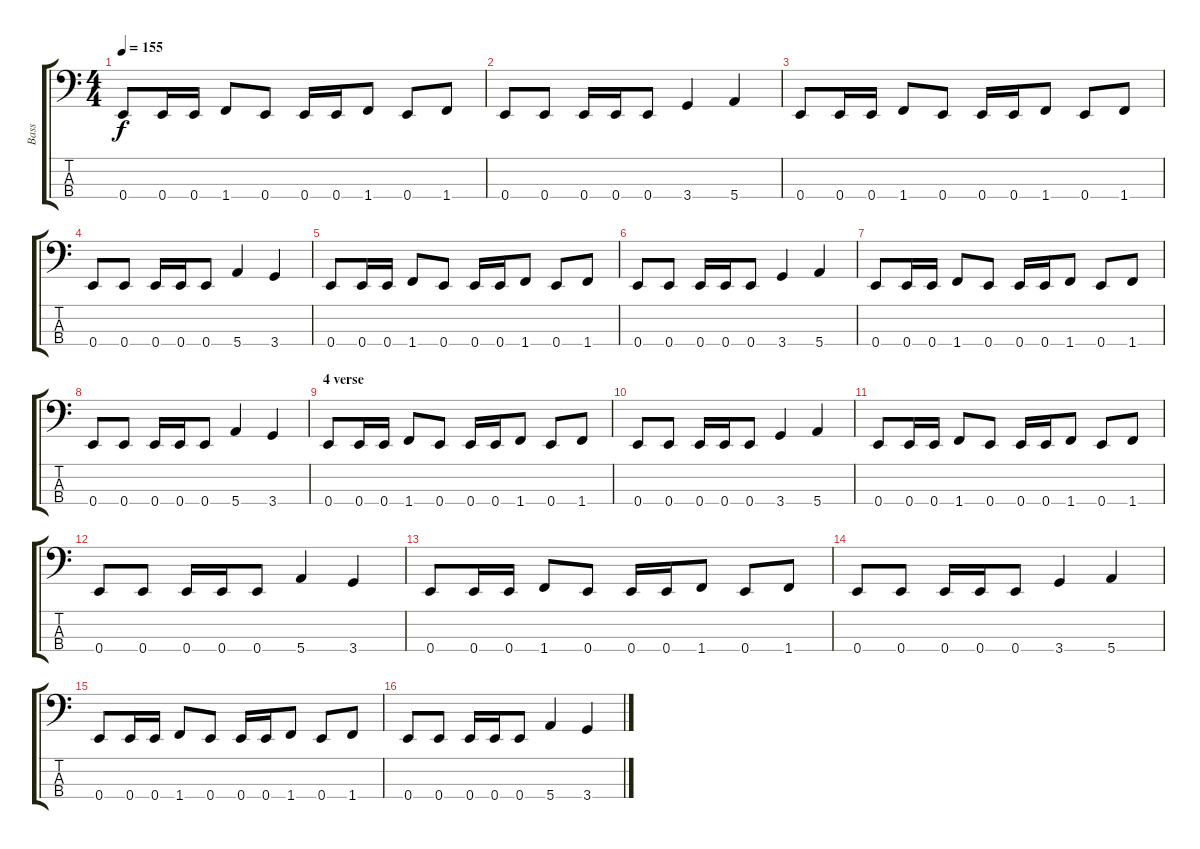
\track ("Bass" "Bass") {instrument electricbasspick}
\staff {score tabs}
\tuning (G2 D2 A1 E1) {hide}
\ts (4 4)
\tempo 155
\clef f4
\ks c
0.4.8{dy f} 0.4.16 0.4.16 1.4.8 0.4.8 0.4.16 0.4.16 1.4.8 0.4.8 1.4.8 |
0.4.8 0.4.8 0.4.16 0.4.16 0.4.8 3.4.4 5.4.4 |
0.4.8 0.4.16 0.4.16 1.4.8 0.4.8 0.4.16 0.4.16 1.4.8 0.4.8 1.4.8 |
0.4.8 0.4.8 0.4.16 0.4.16 0.4.8 5.4.4 3.4.4 |
0.4.8 0.4.16 0.4.16 1.4.8 0.4.8 0.4.16 0.4.16 1.4.8 0.4.8 1.4.8 |
0.4.8 0.4.8 0.4.16 0.4.16 0.4.8 3.4.4 5.4.4 |
0.4.8 0.4.16 0.4.16 1.4.8 0.4.8 0.4.16 0.4.16 1.4.8 0.4.8 1.4.8 |
0.4.8 0.4.8 0.4.16 0.4.16 0.4.8 5.4.4 3.4.4 |
\section ("" "4 verse")
0.4.8 0.4.16 0.4.16 1.4.8 0.4.8 0.4.16 0.4.16 1.4.8 0.4.8 1.4.8 |
0.4.8 0.4.8 0.4.16 0.4.16 0.4.8 3.4.4 5.4.4 |
0.4.8 0.4.16 0.4.16 1.4.8 0.4.8 0.4.16 0.4.16 1.4.8 0.4.8 1.4.8 |
0.4.8 0.4.8 0.4.16 0.4.16 0.4.8 5.4.4 3.4.4 |
0.4.8 0.4.16 0.4.16 1.4.8 0.4.8 0.4.16 0.4.16 1.4.8 0.4.8 1.4.8 |
0.4.8 0.4.8 0.4.16 0.4.16 0.4.8 3.4.4 5.4.4 |
0.4.8 0.4.16 0.4.16 1.4.8 0.4.8 0.4.16 0.4.16 1.4.8 0.4.8 1.4.8 |
0.4.8 0.4.8 0.4.16 0.4.16 0.4.8 5.4.4 3.4.4
